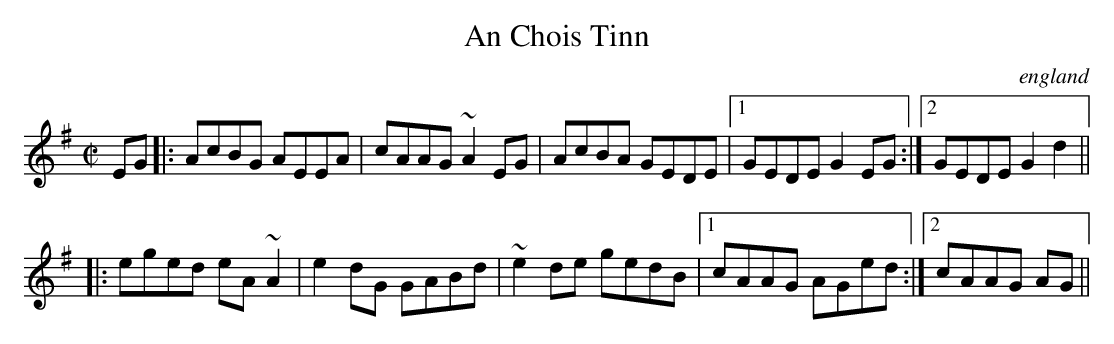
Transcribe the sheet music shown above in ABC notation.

X:1
T:Chois Tinn, An
O:england
M:C|
L:1/8
K:Ador
EG|:AcBG AEEA|cAAG ~A2EG|AcBA GEDE|1 GEDE G2EG:|2 GEDE G2d2||
|:eged eA~A2|e2dG GABd|~e2de gedB|1 cAAG AGed:|2 cAAG AG||
